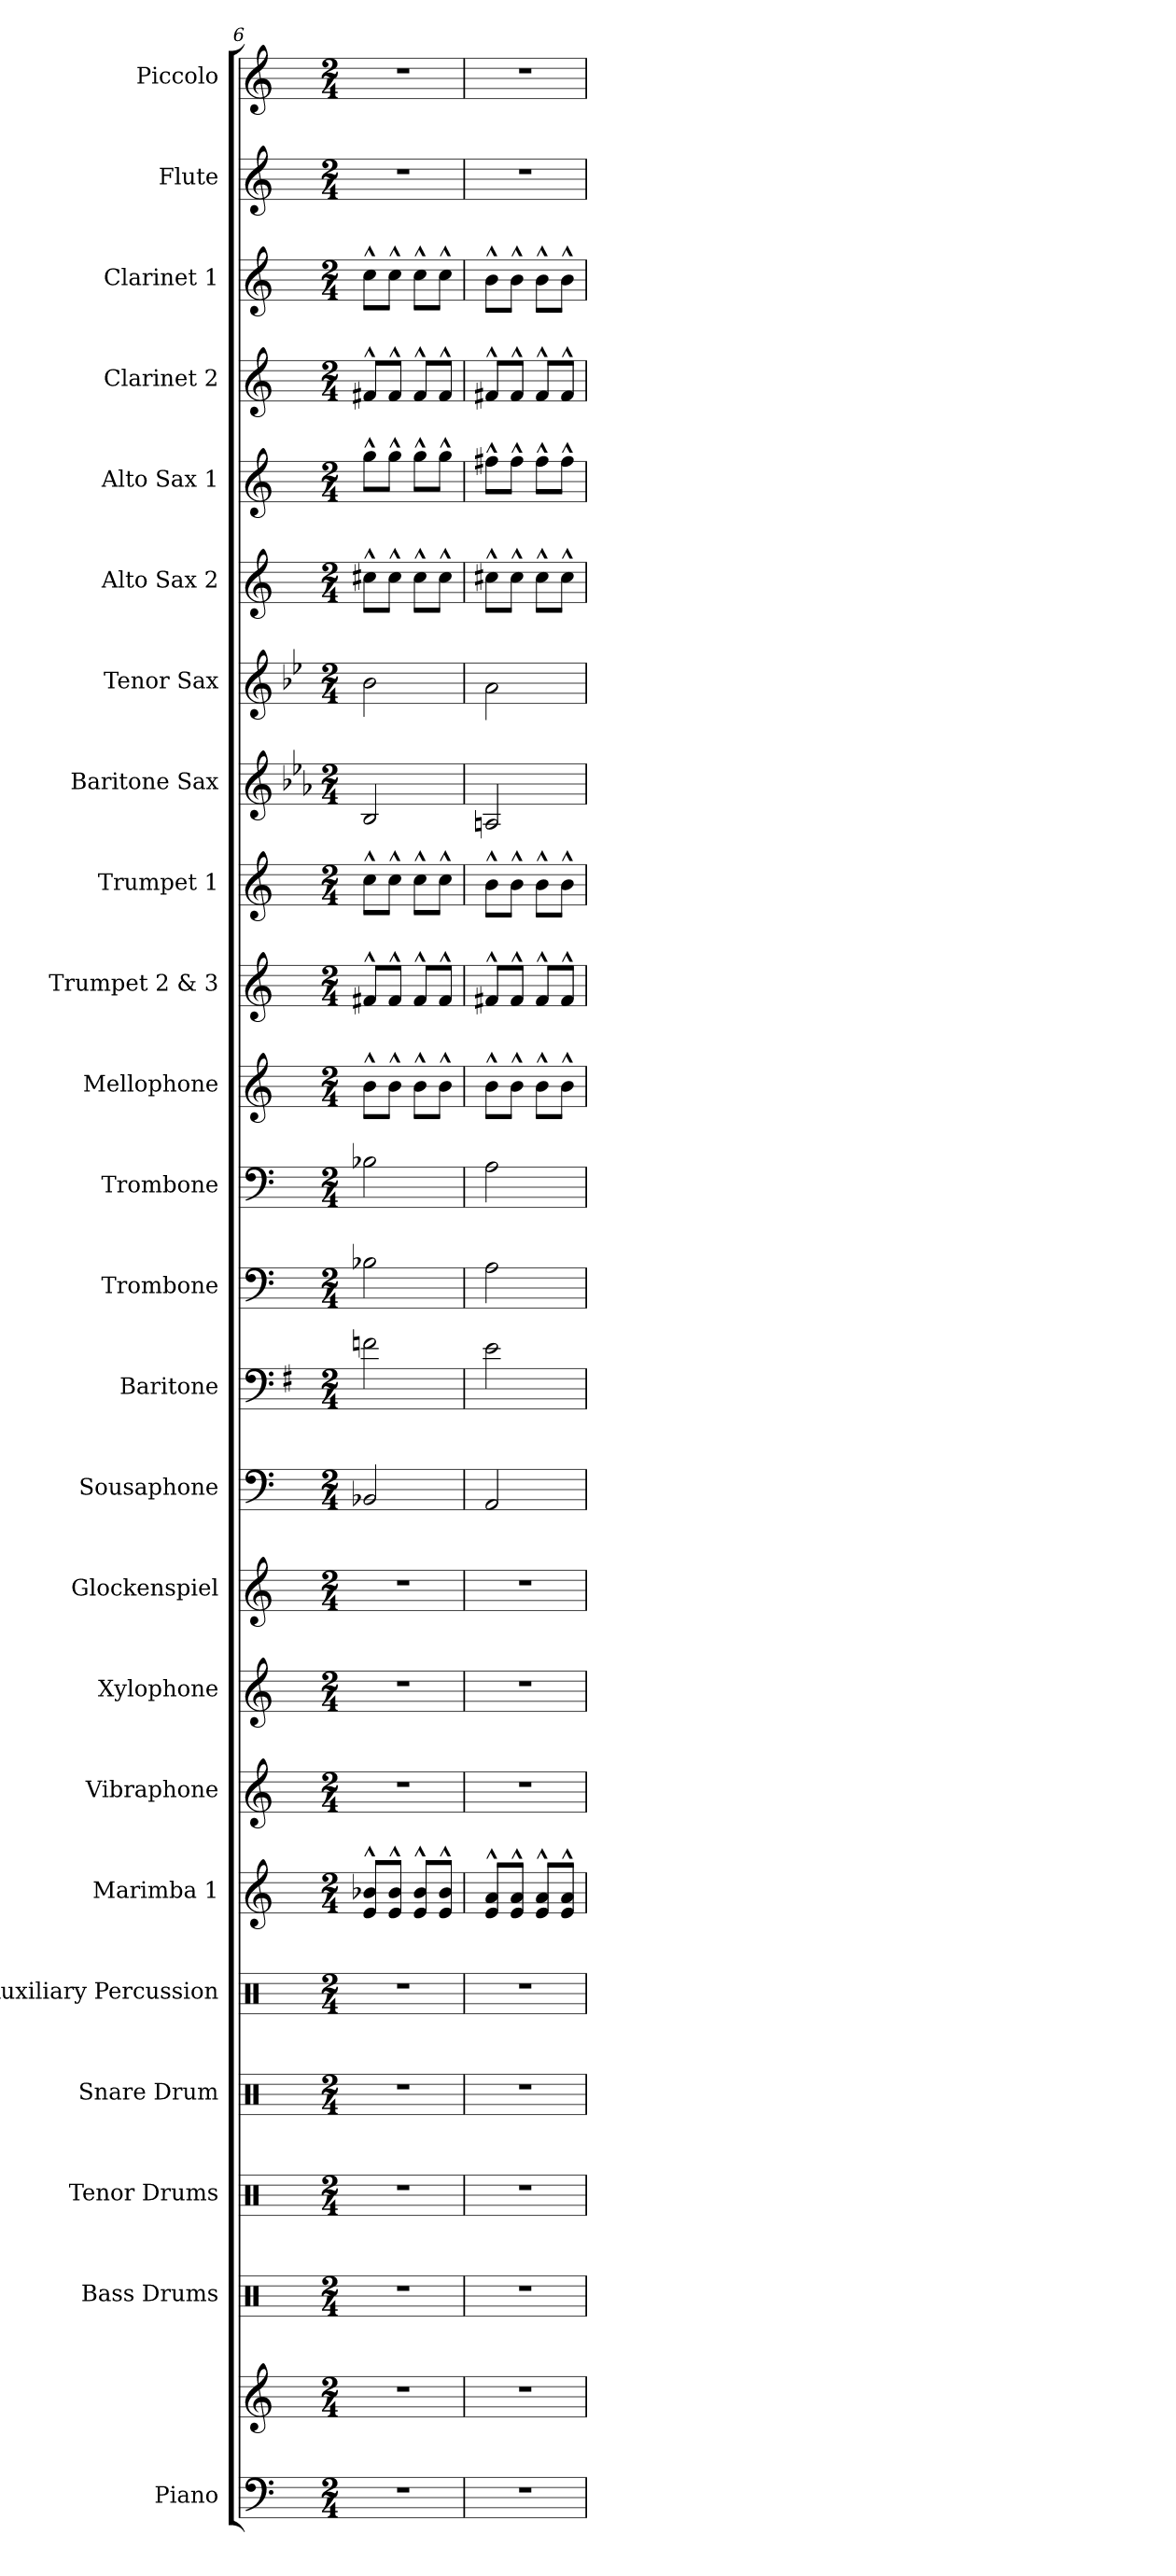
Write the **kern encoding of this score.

**kern	**kern	**kern	**kern	**kern	**kern	**kern	**kern	**kern	**kern	**kern	**kern	**kern	**kern	**kern	**kern	**kern	**kern	**kern	**kern	**kern	**kern	**kern	**kern	**kern
*part24	*part24	*part23	*part22	*part21	*part20	*part19	*part18	*part17	*part16	*part15	*part14	*part13	*part12	*part11	*part10	*part9	*part8	*part7	*part6	*part5	*part4	*part3	*part2	*part1
*staff25	*staff24	*staff23	*staff22	*staff21	*staff20	*staff19	*staff18	*staff17	*staff16	*staff15	*staff14	*staff13	*staff12	*staff11	*staff10	*staff9	*staff8	*staff7	*staff6	*staff5	*staff4	*staff3	*staff2	*staff1
*I"Piano	*	*I"Bass Drums	*I"Tenor Drums	*I"Snare Drum	*I"Auxiliary Percussion	*I"Marimba 1	*I"Vibraphone	*I"Xylophone	*I"Glockenspiel	*I"Sousaphone	*I"Baritone	*I"Trombone	*I"Trombone	*I"Mellophone	*I"Trumpet 2 &amp; 3	*I"Trumpet 1	*I"Baritone Sax	*I"Tenor Sax	*I"Alto Sax 2	*I"Alto Sax 1	*I"Clarinet 2	*I"Clarinet 1	*I"Flute	*I"Piccolo
*I'Pno.	*	*I'B.D.	*I'T.D.	*I'S.D.	*I'Aux. Perc.	*I'Mrm. 1	*I'Vib.	*I'Xyl.	*I'Glk.	*	*I'Bar.	*I'Tbn.	*I'Tbn.	*I'Mph.	*I'Tpt. 2 &amp; 3	*I'Tpt. 1	*I'Bari. Sax.	*I'T. Sax.	*I'A. Sax. 2	*I'A. Sax. 1	*I'Cl. 2	*I'Cl. 1	*I'Fl.	*I'Picc.
*clefF4	*clefG2	*clefX	*clefX	*clefX	*clefX	*clefG2	*clefG2	*clefG2	*clefG2	*clefF4	*clefF4	*clefF4	*clefF4	*clefG2	*clefG2	*clefG2	*clefG2	*clefG2	*clefG2	*clefG2	*clefG2	*clefG2	*clefG2	*clefG2
*	*	*	*	*	*	*	*	*ITrd-7c-12	*ITrd-14c-24	*	*ITrd4c7	*	*	*ITrd4c7	*ITrd1c2	*ITrd1c2	*ITrd12c21	*ITrd8c14	*ITrd5c9	*ITrd5c9	*ITrd1c2	*ITrd1c2	*	*ITrd-7c-12
*k[]	*k[]	*k[]	*k[]	*k[]	*k[]	*k[]	*k[]	*k[]	*k[]	*k[]	*k[]	*k[]	*k[]	*k[b-]	*k[b-e-]	*k[b-e-]	*k[b-e-a-]	*k[b-e-]	*k[b-e-a-]	*k[b-e-a-]	*k[b-e-]	*k[b-e-]	*k[]	*k[]
*M2/4	*M2/4	*M2/4	*M2/4	*M2/4	*M2/4	*M2/4	*M2/4	*M2/4	*M2/4	*M2/4	*M2/4	*M2/4	*M2/4	*M2/4	*M2/4	*M2/4	*M2/4	*M2/4	*M2/4	*M2/4	*M2/4	*M2/4	*M2/4	*M2/4
=6	=6	=6	=6	=6	=6	=6	=6	=6	=6	=6	=6	=6	=6	=6	=6	=6	=6	=6	=6	=6	=6	=6	=6	=6
2r	2r	2r	2r	2r	2r	8e/^^ 8b-X/^^L	2r	2r	2r	2BB-X/	2B-X\	2B-X\	2B-X\	8e^^\L	8en^^/L	8b-^^\L	2BB-/	2B-\	8en^^\L	8b-^^\L	8en^^/L	8b-^^\L	2r	2r
.	.	.	.	.	.	8e/^^ 8b-/^^J	.	.	.	.	.	.	.	8e^^\J	8e^^/J	8b-^^\J	.	.	8e^^\J	8b-^^\J	8e^^/J	8b-^^\J	.	.
.	.	.	.	.	.	8e/^^ 8b-/^^L	.	.	.	.	.	.	.	8e^^\L	8e^^/L	8b-^^\L	.	.	8e^^\L	8b-^^\L	8e^^/L	8b-^^\L	.	.
.	.	.	.	.	.	8e/^^ 8b-/^^J	.	.	.	.	.	.	.	8e^^\J	8e^^/J	8b-^^\J	.	.	8e^^\J	8b-^^\J	8e^^/J	8b-^^\J	.	.
=7	=7	=7	=7	=7	=7	=7	=7	=7	=7	=7	=7	=7	=7	=7	=7	=7	=7	=7	=7	=7	=7	=7	=7	=7
2r	2r	2r	2r	2r	2r	8e/^^ 8a/^^L	2r	2r	2r	2AA/	2A\	2A\	2A\	8e^^\L	8en^^/L	8a^^\L	2AAn/	2A\	8en^^\L	8an^^\L	8en^^/L	8a^^\L	2r	2r
.	.	.	.	.	.	8e/^^ 8a/^^J	.	.	.	.	.	.	.	8e^^\J	8e^^/J	8a^^\J	.	.	8e^^\J	8a^^\J	8e^^/J	8a^^\J	.	.
.	.	.	.	.	.	8e/^^ 8a/^^L	.	.	.	.	.	.	.	8e^^\L	8e^^/L	8a^^\L	.	.	8e^^\L	8a^^\L	8e^^/L	8a^^\L	.	.
.	.	.	.	.	.	8e/^^ 8a/^^J	.	.	.	.	.	.	.	8e^^\J	8e^^/J	8a^^\J	.	.	8e^^\J	8a^^\J	8e^^/J	8a^^\J	.	.
=	=	=	=	=	=	=	=	=	=	=	=	=	=	=	=	=	=	=	=	=	=	=	=	=
*-	*-	*-	*-	*-	*-	*-	*-	*-	*-	*-	*-	*-	*-	*-	*-	*-	*-	*-	*-	*-	*-	*-	*-	*-
